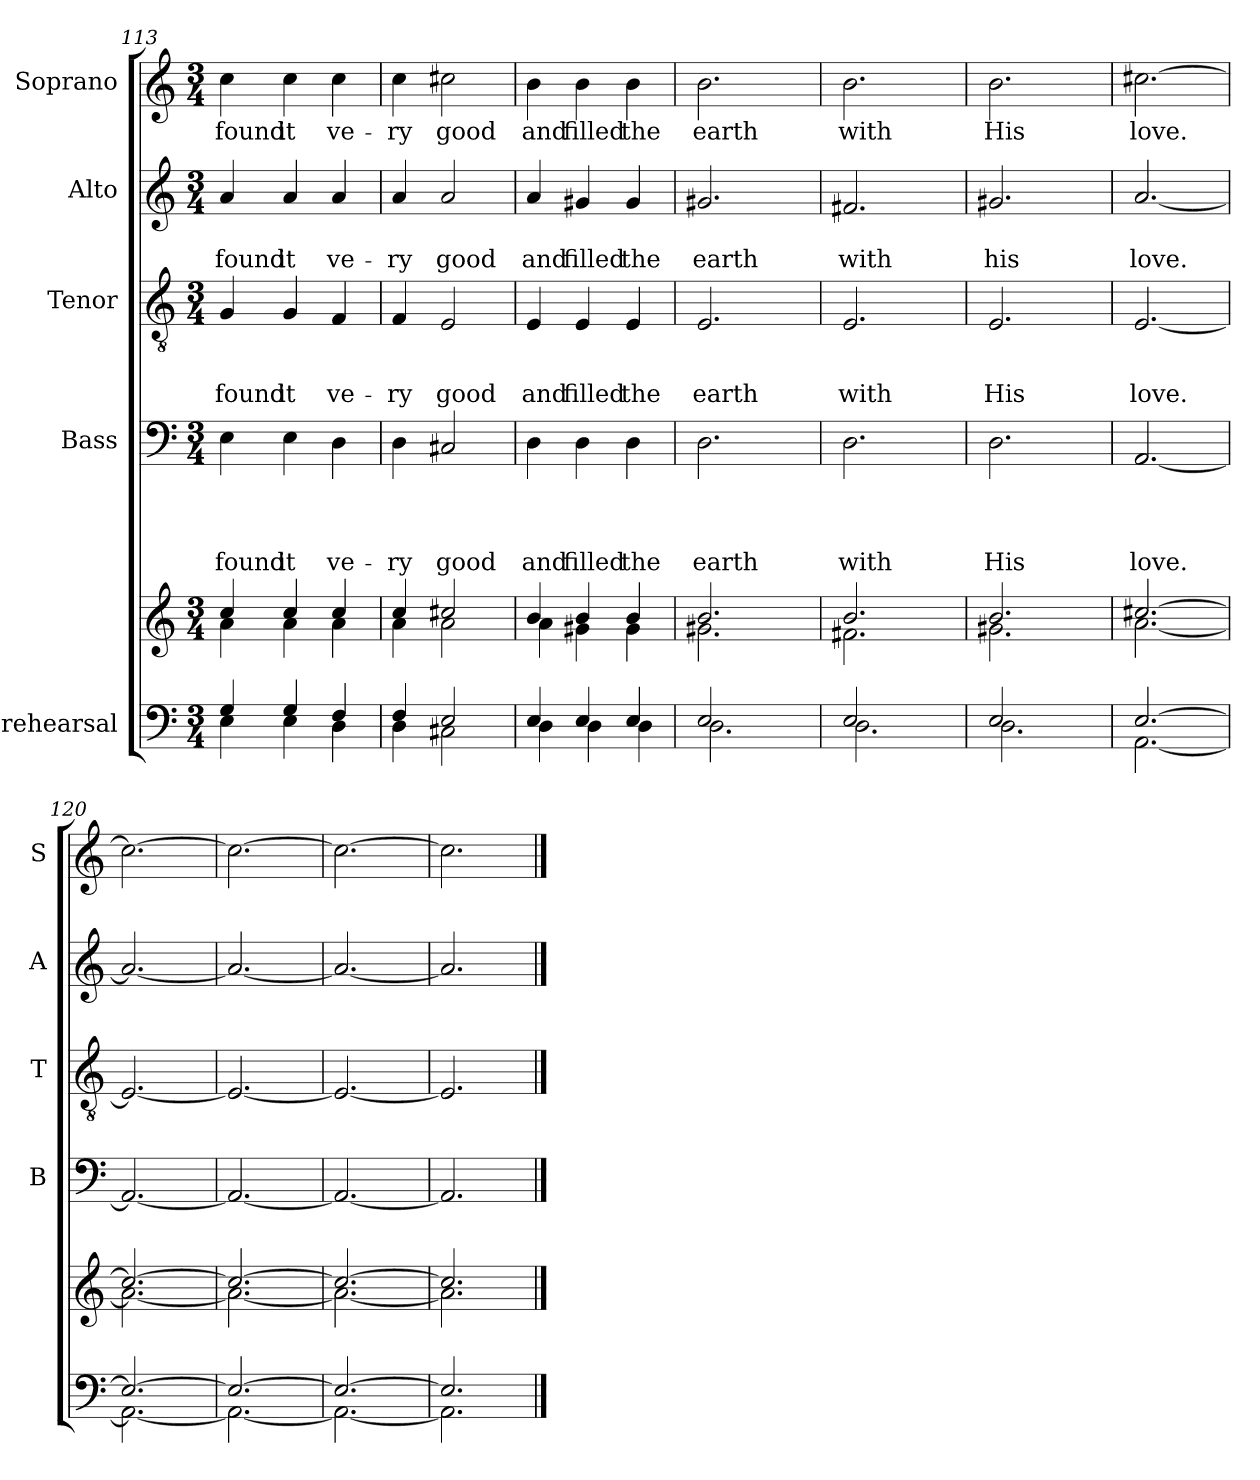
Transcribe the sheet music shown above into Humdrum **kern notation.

**kern	**kern	**kern	**text	**text	**text	**text	**kern	**text	**text	**text	**kern	**text	**text	**kern	**text
*part5	*part5	*part4	*part4	*part4	*part4	*part4	*part3	*part3	*part3	*part3	*part2	*part2	*part2	*part1	*part1
*staff6	*staff5	*staff4	*staff4	*staff4	*staff4	*staff4	*staff3	*staff3	*staff3	*staff3	*staff2	*staff2	*staff2	*staff1	*staff1
*I"rehearsal	*	*I"Bass	*	*	*	*	*I"Tenor	*	*	*	*I"Alto	*	*	*I"Soprano	*
*	*	*I'B	*	*	*	*	*I'T	*	*	*	*I'A	*	*	*I'S	*
*clefF4	*clefG2	*clefF4	*	*	*	*	*clefGv2	*	*	*	*clefG2	*	*	*clefG2	*
*k[]	*k[]	*k[]	*	*	*	*	*k[]	*	*	*	*k[]	*	*	*k[]	*
*C:	*C:	*C:	*	*	*	*	*C:	*	*	*	*C:	*	*	*C:	*
*M3/4	*M3/4	*M3/4	*	*	*	*	*M3/4	*	*	*	*M3/4	*	*	*M3/4	*
=113	=113	=113	=113	=113	=113	=113	=113	=113	=113	=113	=113	=113	=113	=113	=113
*^	*^	*	*	*	*	*	*	*	*	*	*	*	*	*	*
!	!	!	!	!	!	!	!	!LO:LY:b	!	!	!	!LO:LY:b	!	!	!LO:LY:b	!	!LO:LY:b
4G/	4E\	4cc/	4a\	4E\	.	.	.	found	4G/	.	.	found	4a/	.	found	4cc\	found
!	!	!	!	!	!	!	!	!LO:LY:b	!	!	!	!LO:LY:b	!	!	!LO:LY:b	!	!LO:LY:b
4G/	4E\	4cc/	4a\	4E\	.	.	.	it	4G/	.	.	it	4a/	.	it	4cc\	it
!	!	!	!	!	!	!	!	!LO:LY:b	!	!	!	!LO:LY:b	!	!	!LO:LY:b	!	!LO:LY:b
4F/	4D\	4cc/	4a\	4D\	.	.	.	ve-	4F/	.	.	ve-	4a/	.	ve-	4cc\	ve-
=114	=114	=114	=114	=114	=114	=114	=114	=114	=114	=114	=114	=114	=114	=114	=114	=114	=114
!	!	!	!	!	!	!	!	!LO:LY:b	!	!	!	!LO:LY:b	!	!	!LO:LY:b	!	!LO:LY:b
4F/	4D\	4cc/	4a\	4D\	.	.	.	-ry	4F/	.	.	-ry	4a/	.	-ry	4cc\	-ry
!	!	!	!	!	!	!	!	!LO:LY:b	!	!	!	!LO:LY:b	!	!	!LO:LY:b	!	!LO:LY:b
2E/	2C#X\	2cc#X/	2a\	2C#X/	.	.	.	good	2E/	.	.	good	2a/	.	good	2cc#X\	good
!!LO:LB:g=z
=115	=115	=115	=115	=115	=115	=115	=115	=115	=115	=115	=115	=115	=115	=115	=115	=115	=115
!	!	!	!	!	!	!	!	!LO:LY:b	!	!	!	!LO:LY:b	!	!	!LO:LY:b	!	!LO:LY:b
4E/	4D\	4b/	4a\	4D\	.	.	.	and	4E/	.	.	and	4a/	.	and	4b\	and
!	!	!	!	!	!	!	!	!LO:LY:b	!	!	!	!LO:LY:b	!	!	!LO:LY:b	!	!LO:LY:b
4E/	4D\	4b/	4g#X\	4D\	.	.	.	filled	4E/	.	.	filled	4g#X/	.	filled	4b\	filled
!	!	!	!	!	!	!	!	!LO:LY:b	!	!	!	!LO:LY:b	!	!	!LO:LY:b	!	!LO:LY:b
4E/	4D\	4b/	4g#\	4D\	.	.	.	the	4E/	.	.	the	4g#/	.	the	4b\	the
=116	=116	=116	=116	=116	=116	=116	=116	=116	=116	=116	=116	=116	=116	=116	=116	=116	=116
!	!	!	!	!	!	!	!	!LO:LY:b	!	!	!	!LO:LY:b	!	!	!LO:LY:b	!	!LO:LY:b
2E/	2.D\	2.b/	2.g#X\	2.D\	.	.	.	earth	2.E/	.	.	earth	2.g#X/	.	earth	2.b\	earth
4ryy	.	.	.	.	.	.	.	.	.	.	.	.	.	.	.	.	.
=117	=117	=117	=117	=117	=117	=117	=117	=117	=117	=117	=117	=117	=117	=117	=117	=117	=117
!	!	!	!	!	!	!	!	!LO:LY:b	!	!	!	!LO:LY:b	!	!	!LO:LY:b	!	!LO:LY:b
2E/	2.D\	2.b/	2.f#X\	2.D\	.	.	.	with	2.E/	.	.	with	2.f#X/	.	with	2.b\	with
4ryy	.	.	.	.	.	.	.	.	.	.	.	.	.	.	.	.	.
=118	=118	=118	=118	=118	=118	=118	=118	=118	=118	=118	=118	=118	=118	=118	=118	=118	=118
!	!	!	!	!	!	!	!	!LO:LY:b	!	!	!	!LO:LY:b	!	!	!LO:LY:b	!	!LO:LY:b
2E/	2.D\	2.b/	2.g#X\	2.D\	.	.	.	His	2.E/	.	.	His	2.g#X/	.	his	2.b\	His
4ryy	.	.	.	.	.	.	.	.	.	.	.	.	.	.	.	.	.
=119	=119	=119	=119	=119	=119	=119	=119	=119	=119	=119	=119	=119	=119	=119	=119	=119	=119
!	!	!	!	!	!	!	!	!LO:LY:b	!	!	!	!LO:LY:b	!	!	!LO:LY:b	!	!LO:LY:b
[>2.E/	[<2.AA\	[>2.cc#X/	[<2.a\	[<2.AA/	.	.	.	love.	[<2.E/	.	.	love.	[<2.a/	.	love.	[>2.cc#X\	love.
=120	=120	=120	=120	=120	=120	=120	=120	=120	=120	=120	=120	=120	=120	=120	=120	=120	=120
2.E/_	2.AA\_	2.cc#/_	2.a\_	2.AA/_	.	.	.	.	2.E/_	.	.	.	2.a/_	.	.	2.cc#\_	.
=121	=121	=121	=121	=121	=121	=121	=121	=121	=121	=121	=121	=121	=121	=121	=121	=121	=121
2.E/_	2.AA\_	2.cc#/_	2.a\_	2.AA/_	.	.	.	.	2.E/_	.	.	.	2.a/_	.	.	2.cc#\_	.
=122	=122	=122	=122	=122	=122	=122	=122	=122	=122	=122	=122	=122	=122	=122	=122	=122	=122
2.E/_	2.AA\_	2.cc#/_	2.a\_	2.AA/_	.	.	.	.	2.E/_	.	.	.	2.a/_	.	.	2.cc#\_	.
=123	=123	=123	=123	=123	=123	=123	=123	=123	=123	=123	=123	=123	=123	=123	=123	=123	=123
2.E/]	2.AA\]	2.cc#/]	2.a\]	2.AA/]	.	.	.	.	2.E/]	.	.	.	2.a/]	.	.	2.cc#\]	.
*v	*v	*	*	*	*	*	*	*	*	*	*	*	*	*	*	*	*
*	*v	*v	*	*	*	*	*	*	*	*	*	*	*	*	*	*
==	==	==	==	==	==	==	==	==	==	==	==	==	==	==	==
*-	*-	*-	*-	*-	*-	*-	*-	*-	*-	*-	*-	*-	*-	*-	*-
